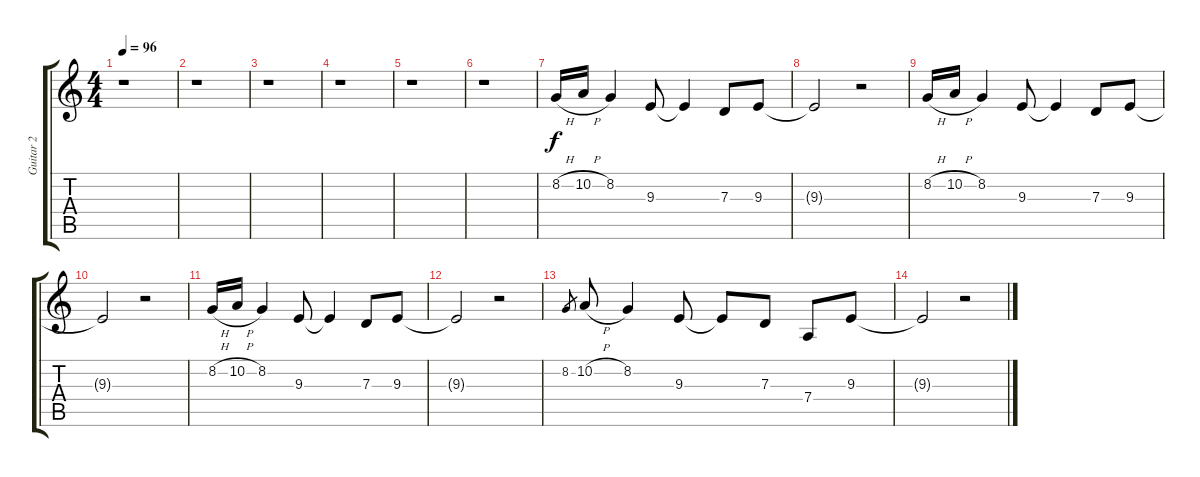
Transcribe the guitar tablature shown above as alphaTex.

\track ("Guitar 2" "Guitar 2") {instrument stringensemble1}
\staff {score tabs}
\tuning (E4 B3 G3 D3 A2 E2) {hide}
\ts (4 4)
\tempo 96
\clef g2
\ks c
r.1{dy f} |
r.1 |
r.1 |
r.1 |
r.1 |
r.1 |
8.2{h}.16 10.2{h}.16 8.2.4 9.3.8 9.3{t}.4 7.3.8 9.3.8 |
9.3{t}.2 r.2 |
8.2{h}.16 10.2{h}.16 8.2.4 9.3.8 9.3{t}.4 7.3.8 9.3.8 |
9.3{t}.2 r.2 |
8.2{h}.16 10.2{h}.16 8.2.4 9.3.8 9.3{t}.4 7.3.8 9.3.8 |
9.3{t}.2 r.2 |
8.2.8{gr} 10.2{h}.8 8.2.4 9.3.8 9.3{t}.8 7.3.8 7.4.8 9.3.8 |
9.3{t}.2 r.2
